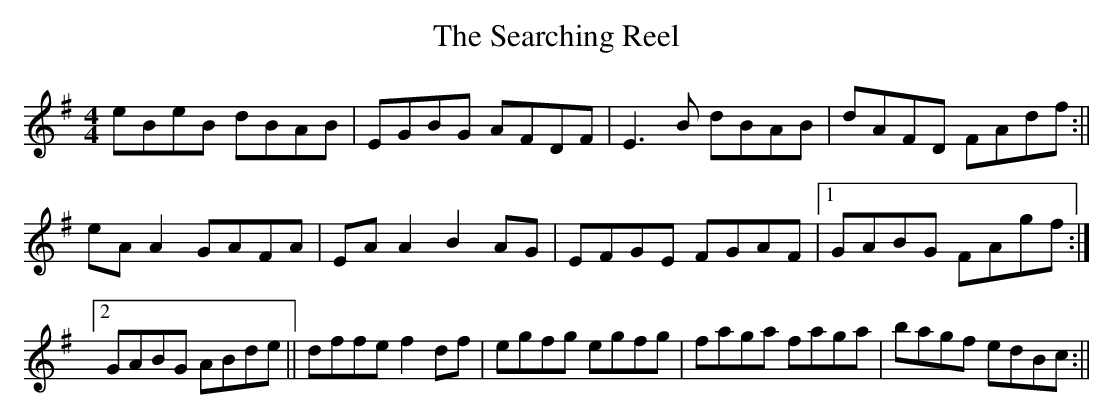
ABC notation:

X:1
T:The Searching Reel
M:4/4
L:1/8
K:G
eBeB dBAB|EGBG AFDF|E3B dBAB|dAFD FAdf:||\
eAA2 GAFA|EAA2 B2AG|EFGE FGAF|1 GABG FAgf:|2 GABG ABde||\
dffe f2df|egfg egfg|faga faga|bagf edBc:||
